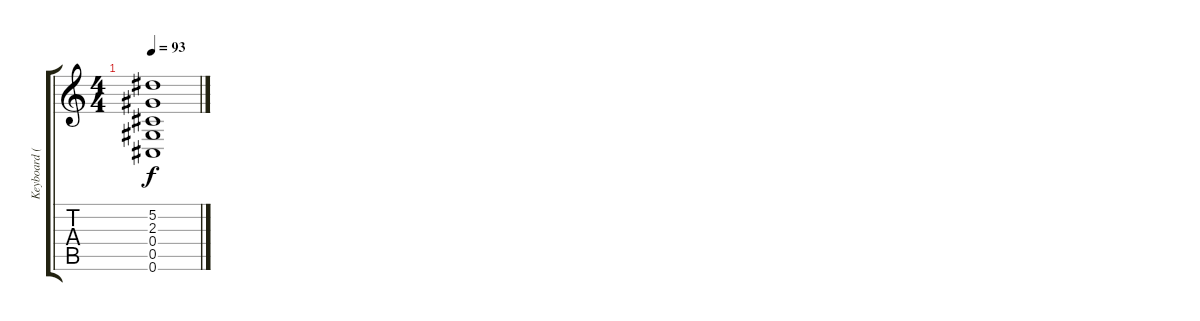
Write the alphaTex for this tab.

\track ("Keyboard (Synth)" "Keyboard (") {instrument rockorgan}
\staff {score tabs}
\tuning (Eb5 Bb4 Gb4 Db4 Ab3 Db3) {hide}
\ts (4 4)
\tempo 93
\clef g2
\ks c
(5.2{t} 2.3{t} 0.4{t} 0.5{t} 0.6{t}).1{dy f}
